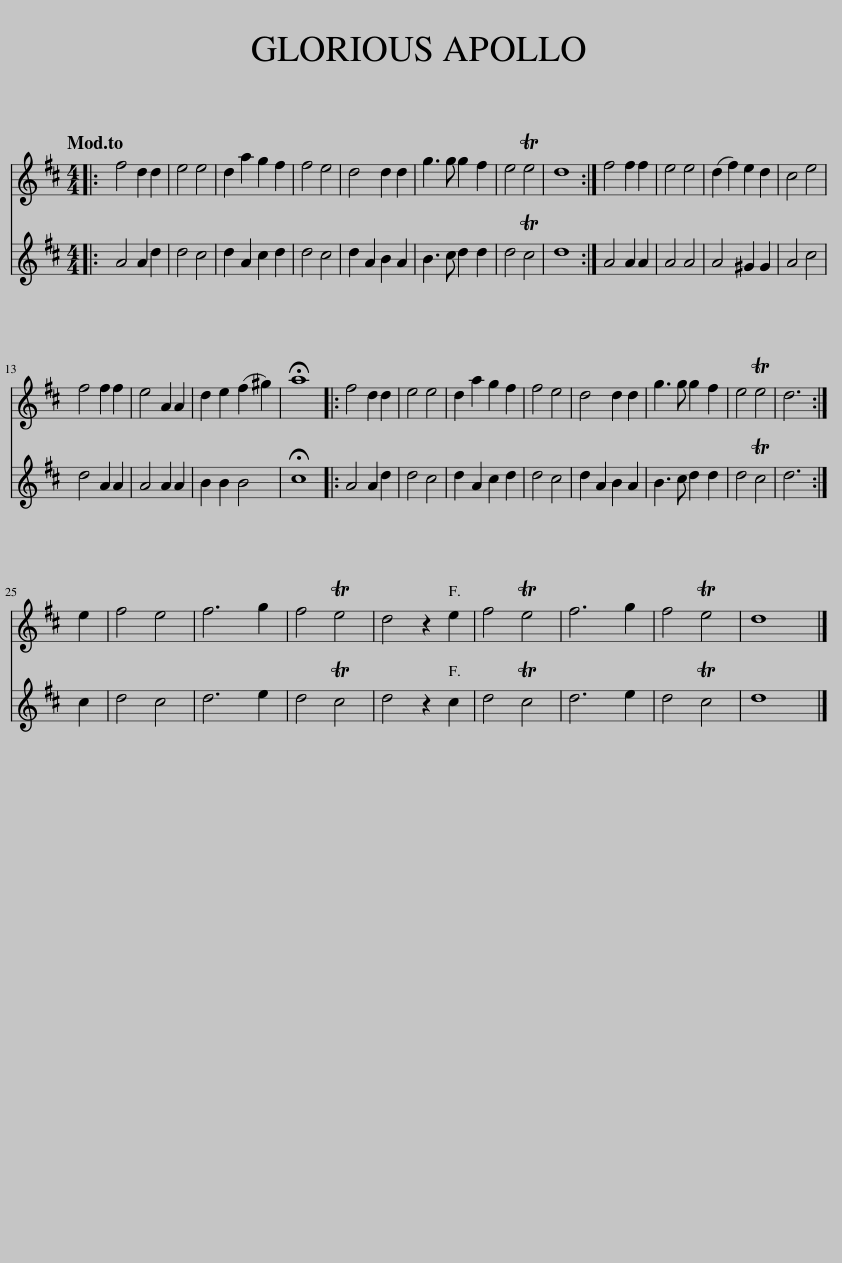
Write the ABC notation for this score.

X:1
%%score 1 2
L:1/8
Q:1/4=120
M:4/4
I:linebreak $
K:D
V:1 treble
V:2 treble
V:1
|: f4 d2 d2 | e4 e4 | d2 a2 g2 f2 | f4 e4 | d4 d2 d2 | %5
 g3 g g2 f2 | e4 Te4 | d8 :| f4 f2 f2 | e4 e4 | %10
 (d2 f2) e2 d2 | c4 e4 |$ f4 f2 f2 | e4 A2 A2 | d2 e2 (f2 ^g2) | %15
 !fermata!a8 |: f4 d2 d2 | e4 e4 | d2 a2 g2 f2 | f4 e4 | %20
 d4 d2 d2 | g3 g g2 f2 | e4 Te4 | d6 :|$ e2 | %25
 f4 e4 | f6 g2 | f4 Te4 | d4 z2 e2 | f4 Te4 | %30
 f6 g2 | f4 Te4 | d8 |] %33
V:2
|: A4 A2 d2 | d4 c4 | d2 A2 c2 d2 | d4 c4 | d2 A2 B2 A2 | %5
 B3 c d2 d2 | d4 Tc4 | d8 :| A4 A2 A2 | A4 A4 | %10
 A4 ^G2 G2 | A4 c4 |$ d4 A2 A2 | A4 A2 A2 | B2 B2 B4 | %15
 !fermata!c8 |: A4 A2 d2 | d4 c4 | d2 A2 c2 d2 | d4 c4 | %20
 d2 A2 B2 A2 | B3 c d2 d2 | d4 Tc4 | d6 :|$ c2 | %25
 d4 c4 | d6 e2 | d4 Tc4 | d4 z2 c2 | d4 Tc4 | %30
 d6 e2 | d4 Tc4 | d8 |] %33
